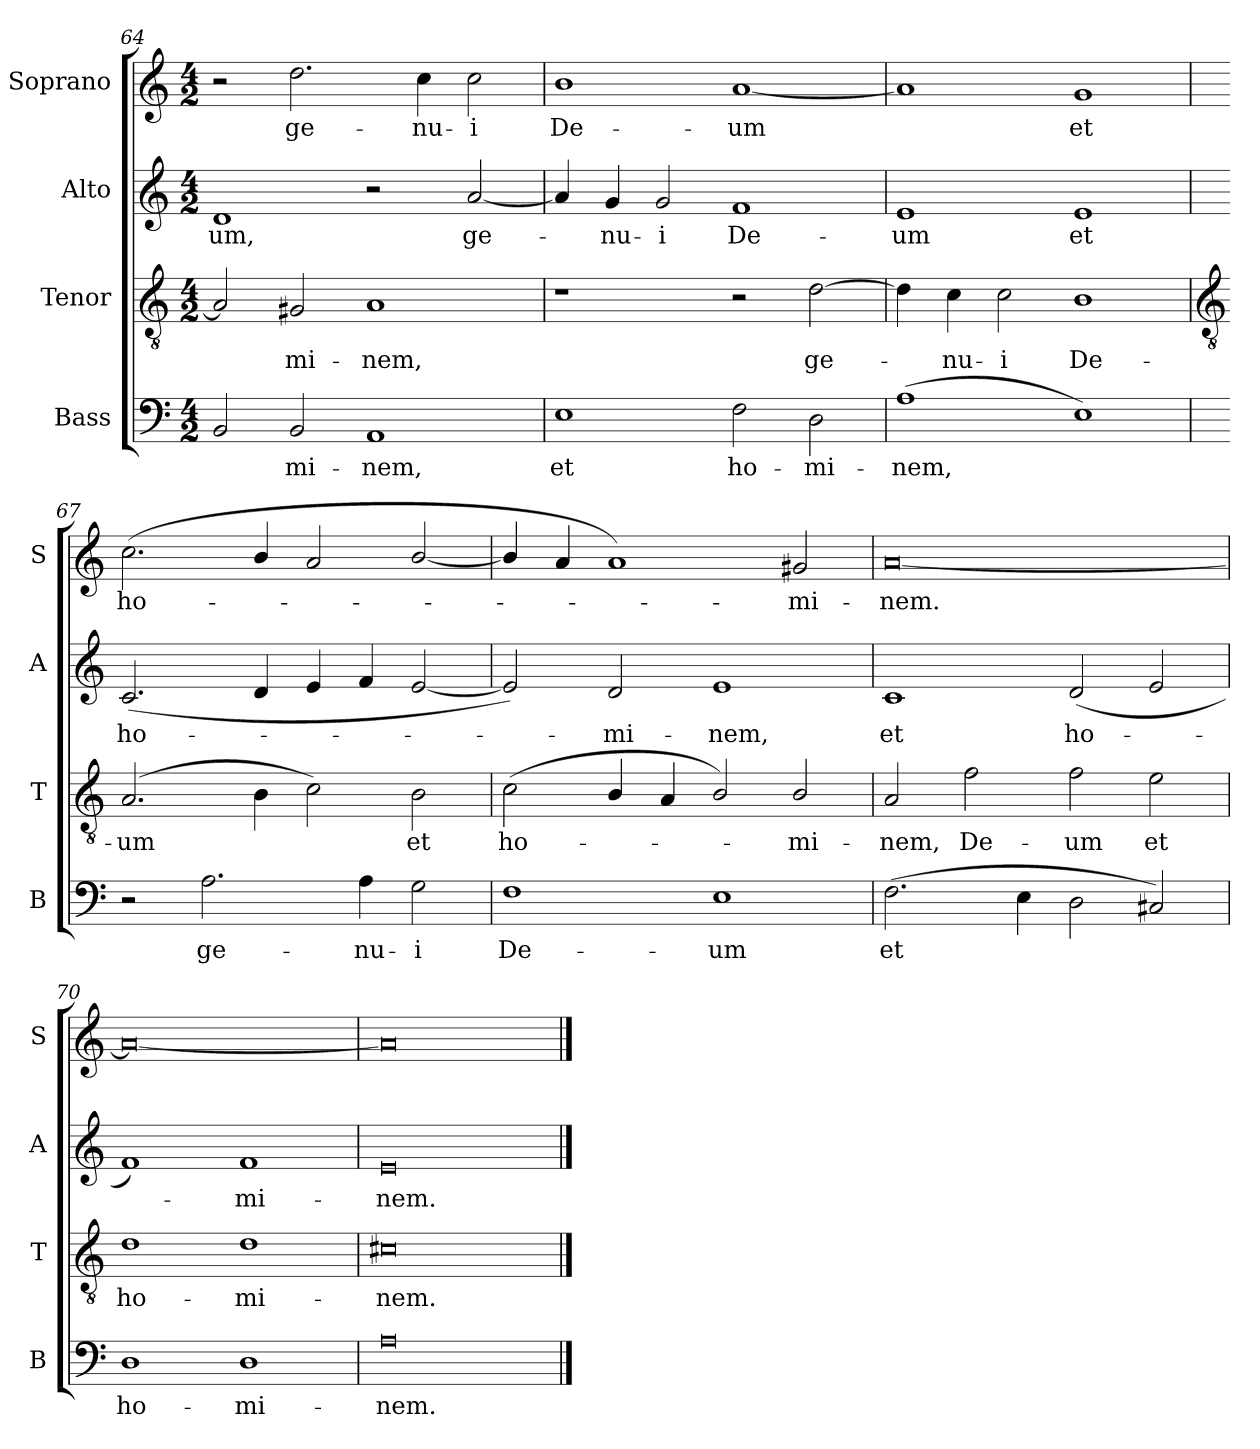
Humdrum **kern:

**kern	**text	**kern	**text	**kern	**text	**kern	**text
*part4	*part4	*part3	*part3	*part2	*part2	*part1	*part1
*staff4	*staff4	*staff3	*staff3	*staff2	*staff2	*staff1	*staff1
*I"Bass	*	*I"Tenor	*	*I"Alto	*	*I"Soprano	*
*I'B	*	*I'T	*	*I'A	*	*I'S	*
*clefF4	*	*clefGv2	*	*clefG2	*	*clefG2	*
*k[]	*	*k[]	*	*k[]	*	*k[]	*
*C:	*	*C:	*	*C:	*	*C:	*
*M4/2	*	*M4/2	*	*M4/2	*	*M4/2	*
=64	=64	=64	=64	=64	=64	=64	=64
!	!	!	!	!	!LO:LY:b	!	!
2BB	.	2A]	.	1d	um,	2r	.
!	!LO:LY:b	!	!LO:LY:b	!	!	!	!LO:LY:b
2BB	mi-	2G#X	mi-	.	.	2.dd	ge-
!	!LO:LY:b	!	!LO:LY:b	!	!	!	!
1AA	-nem,	1A	-nem,	2r	.	.	.
!	!	!	!	!	!	!	!LO:LY:b
.	.	.	.	.	.	4cc	-nu-
!	!	!	!	!	!LO:LY:b	!	!LO:LY:b
.	.	.	.	[2a	ge-	2cc	-i
=65	=65	=65	=65	=65	=65	=65	=65
!	!LO:LY:b	!	!	!	!	!	!LO:LY:b
1E	et	1r	.	4a]	.	1b	De-
!	!	!	!	!	!LO:LY:b	!	!
.	.	.	.	4g	nu-	.	.
!	!	!	!	!	!LO:LY:b	!	!
.	.	.	.	2g	-i	.	.
!	!LO:LY:b	!	!	!	!LO:LY:b	!	!LO:LY:b
2F	ho-	2r	.	1f	De-	[1a	-um
!	!LO:LY:b	!	!LO:LY:b	!	!	!	!
2D	-mi-	[2d	ge-	.	.	.	.
=66	=66	=66	=66	=66	=66	=66	=66
!	!LO:LY:b	!	!	!	!LO:LY:b	!	!
(>1A	-nem,	4d]	.	1e	-um	1a]	.
!	!	!	!LO:LY:b	!	!	!	!
.	.	4c	nu-	.	.	.	.
!	!	!	!LO:LY:b	!	!	!	!
.	.	2c	-i	.	.	.	.
!	!	!	!LO:LY:b	!	!LO:LY:b	!	!LO:LY:b
1E)	.	1B	De-	1e	et	1g	et
!!LO:LB:g=z
=67	=67	=67	=67	=67	=67	=67	=67
*	*	*clefGv2	*	*	*	*	*
!	!	!	!LO:LY:b	!	!LO:LY:b	!	!LO:LY:b
2r	.	(>2.A	-um	(<2.c	ho-	(<2.cc	ho-
!	!LO:LY:b	!	!	!	!	!	!
2.A	ge-	.	.	.	.	.	.
.	.	4B	.	4d	.	4b/	.
.	.	2c)	.	4e	.	2a	.
!	!LO:LY:b	!	!	!	!	!	!
4A	-nu-	.	.	4f	.	.	.
!	!LO:LY:b	!	!LO:LY:b	!	!	!	!
2G	-i	2B	et	[2e	.	[2b/	.
=68	=68	=68	=68	=68	=68	=68	=68
!	!LO:LY:b	!	!LO:LY:b	!	!	!	!
1F	De-	(<2c	ho-	2e])	.	4b/]	.
.	.	.	.	.	.	4a	.
!	!	!	!	!	!LO:LY:b	!	!
.	.	4B/	.	2d	mi-	1a)	.
.	.	4A	.	.	.	.	.
!	!LO:LY:b	!	!	!	!LO:LY:b	!	!
1E	-um	2B/)	.	1e	-nem,	.	.
!	!	!	!LO:LY:b	!	!	!	!LO:LY:b
.	.	2B/	mi-	.	.	2g#X	mi-
=69	=69	=69	=69	=69	=69	=69	=69
!	!LO:LY:b	!	!LO:LY:b	!	!LO:LY:b	!	!LO:LY:b
(>2.F	et	2A	-nem,	1c	et	[0a	-nem.
!	!	!	!LO:LY:b	!	!	!	!
.	.	2f	De-	.	.	.	.
4E	.	.	.	.	.	.	.
!	!	!	!LO:LY:b	!	!LO:LY:b	!	!
2D	.	2f	-um	(<2d	ho-	.	.
!	!	!	!LO:LY:b	!	!	!	!
2C#X)	.	2e	et	2e	.	.	.
=70	=70	=70	=70	=70	=70	=70	=70
!	!LO:LY:b	!	!LO:LY:b	!	!	!	!
1D	ho-	1d	ho-	1f)	.	0a_	.
!	!LO:LY:b	!	!LO:LY:b	!	!LO:LY:b	!	!
1D	-mi-	1d	-mi-	1f	mi-	.	.
=71	=71	=71	=71	=71	=71	=71	=71
!	!LO:LY:b	!	!LO:LY:b	!	!LO:LY:b	!	!
0A	-nem.	0c#X	-nem.	0e	-nem.	0a]	.
==	==	==	==	==	==	==	==
*-	*-	*-	*-	*-	*-	*-	*-
